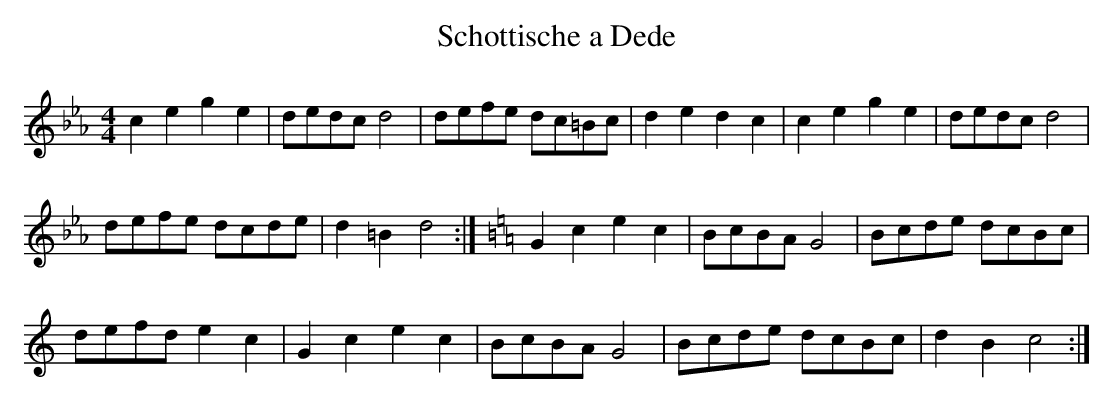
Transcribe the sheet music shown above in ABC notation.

X:1
T:Schottische a Dede
L:1/8
M:4/4
K:C minor
c2e2g2e2 | dedc d4 | defe dc=Bc | d2e2 d2c2 | c2e2g2e2 | dedc d4 |
defe dcde | d2=B2 d4:|[K:C] G2c2e2c2 | BcBA G4 | Bcde dcBc |
defd e2c2 | G2c2e2c2 | BcBA G4 | Bcde dcBc | d2B2 c4 :|
